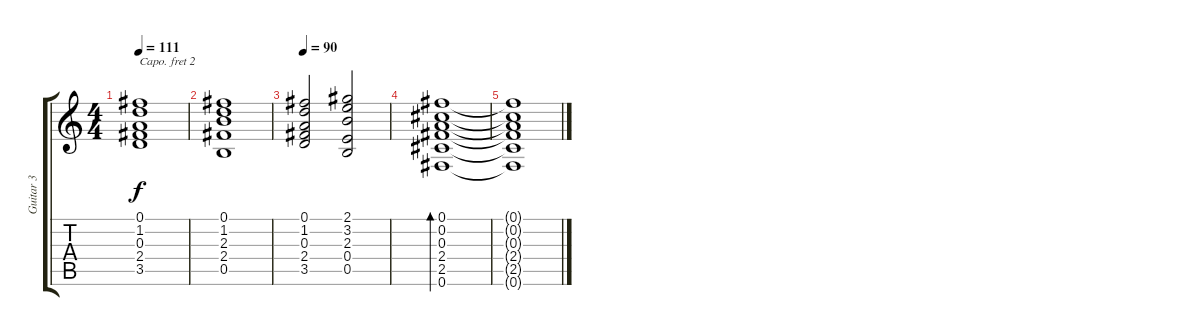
\track ("Guitar 3" "Guitar 3") {instrument acousticguitarsteel}
\staff {score tabs}
\capo 2
\tuning (E4 B3 G3 D3 A2 E2) {hide}
\ts (4 4)
\tempo 111
\clef g2
\ks c
(0.1 1.2 0.3 2.4 3.5).1{dy f} |
(0.1 1.2 2.3 2.4 0.5).1 |
\tempo 90
(0.1 1.2 0.3 2.4 3.5).2 (2.1 3.2 2.3 0.4 0.5).2 |
(0.1 0.2 0.3 2.4 2.5 0.6).1{bd 240} |
(0.1{t} 0.2{t} 0.3{t} 2.4{t} 2.5{t} 0.6{t}).1
